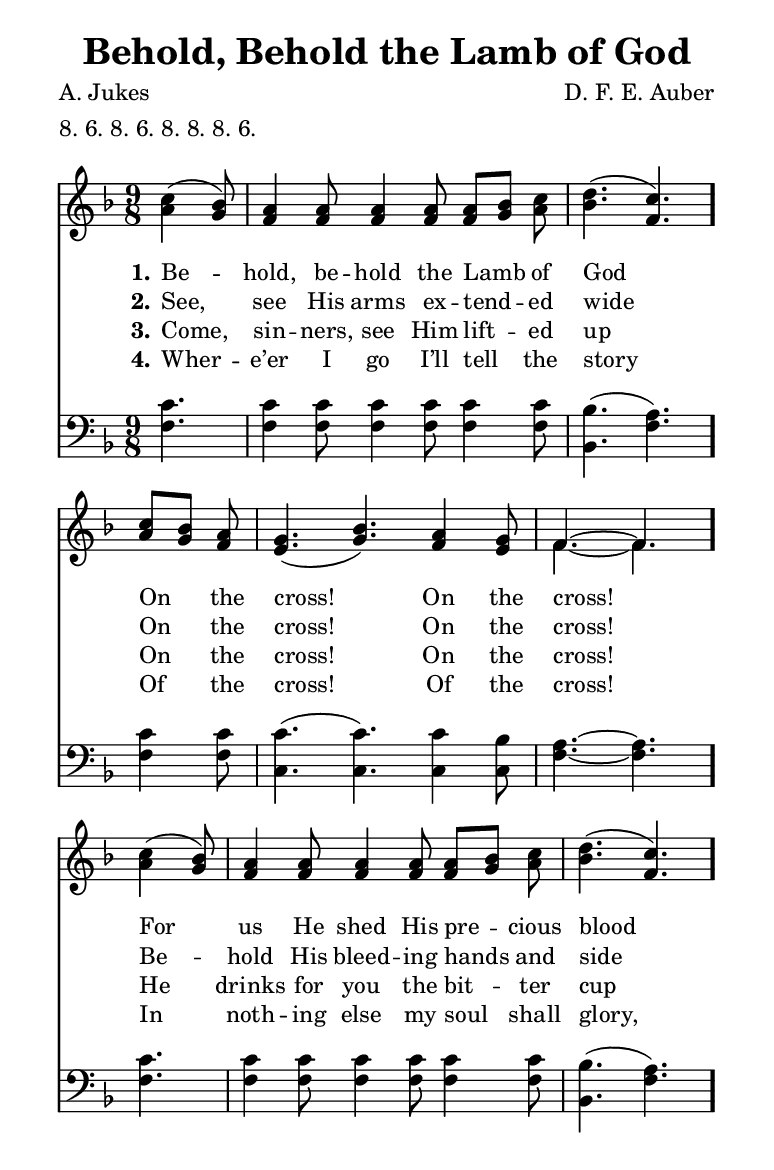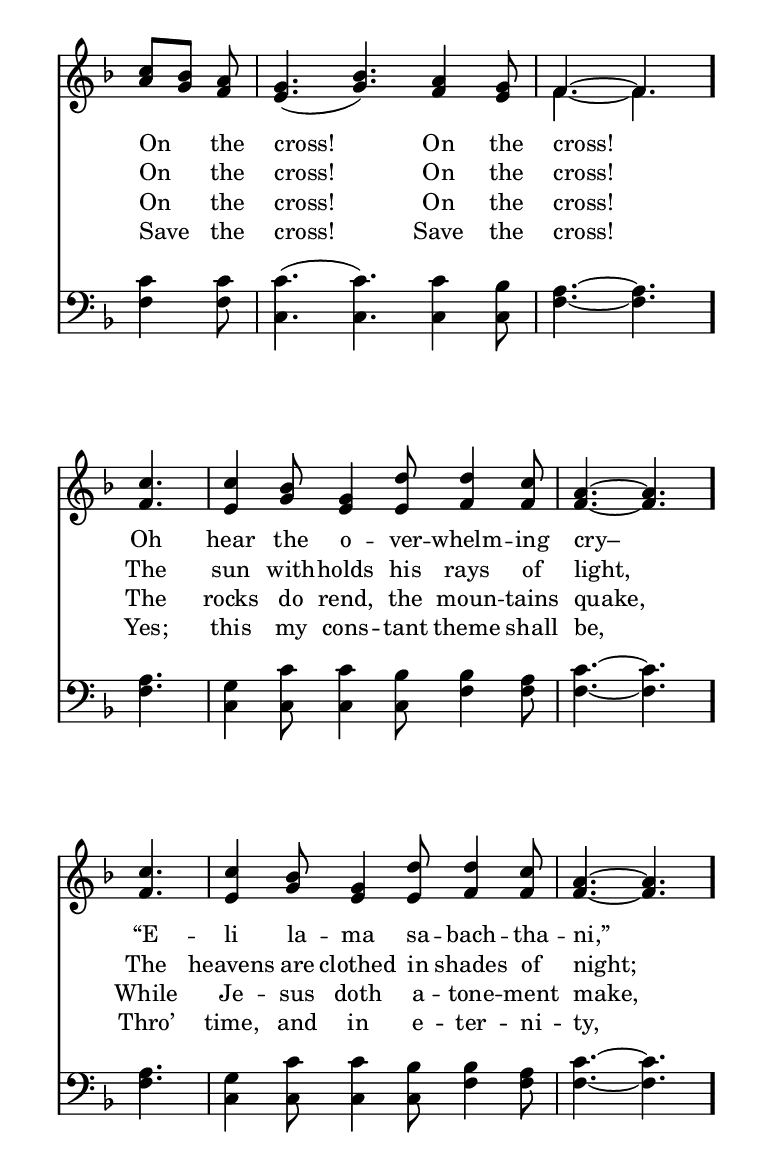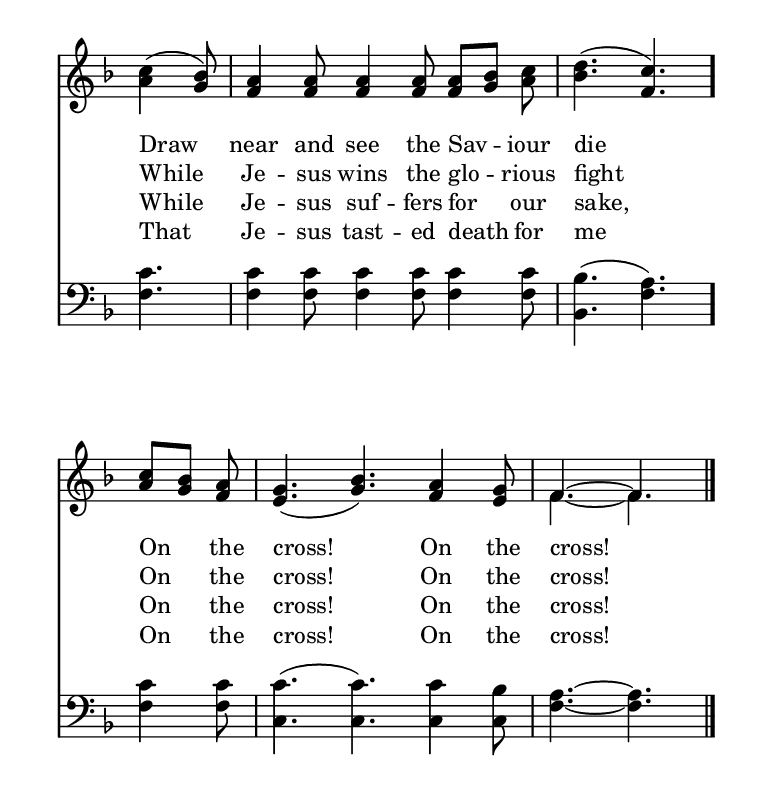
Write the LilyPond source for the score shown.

\include "common/global.ily"
\paper {
  \include "common/paper.ily"
}


\header{
  %gospel
  hymnnumber = "3"
  title = "Behold, Behold the Lamb of God"
  tunename = "Mercy’s Free"
  meter = "8. 6. 8. 6. 8. 8. 8. 6."
  poet = "A. Jukes"
  composer = "D. F. E. Auber"
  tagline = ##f
}

global = {
  \include "common/overrides.ily"
  \autoBeamOff
  \override Staff.TimeSignature.style = #'numbered \time 9/8
  \once \override Score.MetronomeMark.transparent = ##t
  \tempo 4 = 80
  \key f \major
  \partial 4.
}

patternOne   = { c4( c8) | c4 c8 c4 c8 c8[ c8] c8 | c4.( c4.) c8[ c8] c8 | c4.( c4.) c4 c8 | c4. ~ c4. }
patternTwo   = { c4. | c4 c8 c4 c8 c4 c8 | c4. ~ c4. c4. | c4 c8 c4 c8 c4 c8 | c4. ~ c4. }
patternThree = { c4. | c4 c8 c4 c8 c4 c8 | c4.( c4.) c4 c8 | c4.( c4.) c4 c8 | c4. ~ c4. }

notesSoprano = {
\global
\relative c' {

    \changePitch \patternOne { c' bes | a a a a a bes c | d c c bes a | g bes a g | f f }
    \changePitch \patternOne { c' bes | a a a a a bes c | d c c bes a | g bes a g | f f }
    \changePitch \patternTwo { c' | c bes g d' d c | a a c | c bes g d' d c | a a }
    \changePitch \patternOne { c bes | a a a a a bes c | d c c bes a | g bes a g | f f }

    \bar "|."

}
}

notesAlto = {
\global
\relative e' {

    \changePitch \patternOne { a g | f f f f f g a | bes f a g f | e g f e | f f }
    \changePitch \patternOne { a g | f f f f f g a | bes f a g f | e g f e | f f }
    \changePitch \patternTwo { f | e g e e f f | f f f | e g e e f f | f f }
    \changePitch \patternOne { a g | f f f f f g a | bes f a g f | e g f e | f f }

}
}

notesTenor = {
\global
\relative a {

    \changePitch \patternThree { c | c c c c c c | bes a c c | c c c bes | a a }
    \changePitch \patternThree { c | c c c c c c | bes a c c | c c c bes | a a }
    \changePitch \patternTwo   { a | g c c bes bes a | c c a | g c c bes bes a | c c }
    \changePitch \patternThree { c | c c c c c c | bes a c c | c c c bes | a a }

}
}

notesBass = {
\global
\relative a {

    \changePitch \patternThree { f | f f f f f f | bes, f' f f | c c c c | f f }
    \changePitch \patternThree { f | f f f f f f | bes, f' f f | c c c c | f f }
    \changePitch \patternTwo   { f | c c c c f f | f f | f c c c c f f | f f }
    \changePitch \patternThree { f | f f f f f f | bes, f' f f | c c c c | f f }

}
}

wordsA = \lyricmode {
\set stanza = "1."

    Be -- hold, be -- hold the Lamb of God \bar "."
    On the cross! On the cross! \bar "." \eogbreak
    For us He shed His pre -- cious blood \bar "."
    On the cross! On the cross! \bar "." \eogbreak
    Oh hear the o -- ver -- whelm -- ing cry– \bar "."
    “E -- li la -- ma sa -- bach -- tha -- ni,” \bar "." \eogbreak
    Draw near and see the Sav -- iour die \bar "."
    On the cross! On the cross! \bar "."

}

wordsB = \lyricmode {
\set stanza = "2."

    See, see His arms ex -- tend -- ed wide
    On the cross! On the cross! \bar "."
    Be -- hold His bleed -- ing hands and side
    On the cross! On the cross! \bar "."
    The sun with -- holds his rays of light,
    The heavens are clothed in shades of night;
    While Je -- sus wins the glo -- rious fight
    On the cross! On the cross! \bar "."

}

wordsC = \lyricmode {
\set stanza = "3."

    Come, sin -- ners, see Him lift -- ed up
    On the cross! On the cross! \bar "."
    He drinks for you the bit -- ter cup
    On the cross! On the cross! \bar "."
    The rocks do rend, the moun -- tains quake,
    While Je -- sus doth a -- tone -- ment make,
    While Je -- sus suf -- fers for our sake,
    On the cross! On the cross! \bar "."

}

wordsD = \lyricmode {
\set stanza = "4."

    Wher -- e’er I go I’ll tell the story
    Of the cross! Of the cross! \bar "."
    In noth -- ing else my soul shall glory,
    Save the cross! Save the cross! \bar "."
    Yes; this my cons -- tant theme shall be,
    Thro’ time, and in e -- ter -- ni -- ty,
    That Je -- sus tast -- ed death for me
    On the cross! On the cross! \bar "."

}


\score {
  \context ChoirStaff <<
    \context Staff = upper <<
      \set Staff.autoBeaming = ##f
      \set ChoirStaff.systemStartDelimiter = #'SystemStartBar
      \set ChoirStaff.printPartCombineTexts = ##f
      \partcombine #'(2 . 9) \notesSoprano \notesAlto
      \context NullVoice = sopranos { \voiceOne << \notesSoprano >> }
      \context NullVoice = altos { \voiceTwo << \notesAlto >> }
      \context Lyrics = one   \lyricsto sopranos \wordsA
      \context Lyrics = two   \lyricsto sopranos \wordsB
      \context Lyrics = three \lyricsto sopranos \wordsC
      \context Lyrics = four  \lyricsto sopranos \wordsD
    >>
    \context Staff = men <<
      \set Staff.autoBeaming = ##f
      \clef bass
      \set ChoirStaff.printPartCombineTexts = ##f
      \partcombine #'(2 . 9) \notesTenor \notesBass
      \context NullVoice = tenors { \voiceOne << \notesTenor >> }
      \context NullVoice = basses { \voiceTwo << \notesBass >> }
    >>
  >>
  \layout {
    \include "common/layout.ily"
  }
  \midi{
    \include "common/midi.ily"
  }
}

\version "2.19.49"  % necessary for upgrading to future LilyPond versions.

